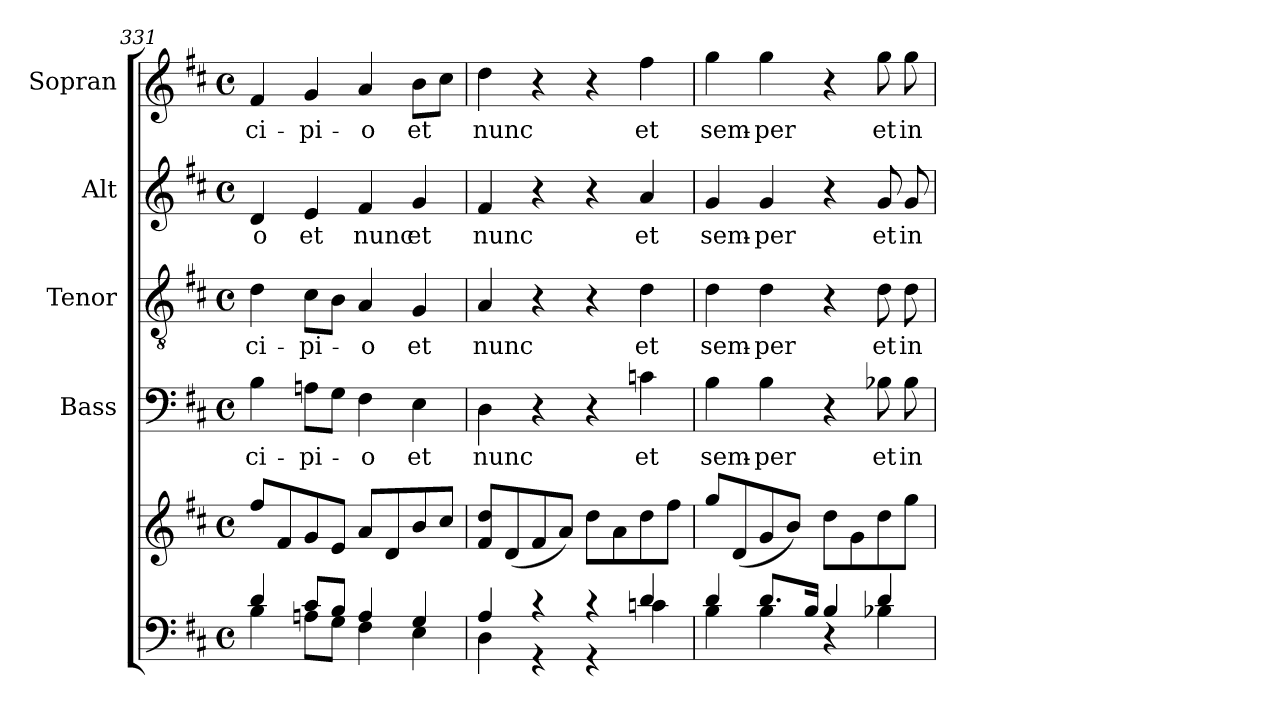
**kern	**kern	**kern	**text	**kern	**text	**kern	**text	**kern	**text
*part5	*part5	*part4	*part4	*part3	*part3	*part2	*part2	*part1	*part1
*staff6	*staff5	*staff4	*staff4	*staff3	*staff3	*staff2	*staff2	*staff1	*staff1
*	*	*I"Bass	*	*I"Tenor	*	*I"Alt	*	*I"Sopran	*
*	*	*I'B	*	*I'T	*	*I'A	*	*I'S	*
*clefF4	*clefG2	*clefF4	*	*clefGv2	*	*clefG2	*	*clefG2	*
*k[f#c#]	*k[f#c#]	*k[f#c#]	*	*k[f#c#]	*	*k[f#c#]	*	*k[f#c#]	*
*D:	*D:	*D:	*	*D:	*	*D:	*	*D:	*
*M4/4	*M4/4	*M4/4	*	*M4/4	*	*M4/4	*	*M4/4	*
*met(c)	*met(c)	*met(c)	*	*met(c)	*	*met(c)	*	*met(c)	*
=331	=331	=331	=331	=331	=331	=331	=331	=331	=331
*^	*	*	*	*	*	*	*	*	*
!	!	!	!	!LO:LY:b	!	!LO:LY:b	!	!LO:LY:b	!	!LO:LY:b
4d/	4B\	8ff#/L	4B\	-ci-	4d\	-ci-	4d/	-o	4f#/	-ci-
.	.	8f#/	.	.	.	.	.	.	.	.
!	!	!	!	!LO:LY:b	!	!LO:LY:b	!	!LO:LY:b	!	!LO:LY:b
8c#/L	8An\L	8g/	8An\L	-pi-	8c#\L	-pi-	4e/	et	4g/	-pi-
8B/J	8G\J	8e/J	8G\J	.	8B\J	.	.	.	.	.
!	!	!	!	!LO:LY:b	!	!LO:LY:b	!	!LO:LY:b	!	!LO:LY:b
4A/	4F#\	8a/L	4F#\	-o	4A/	-o	4f#/	nunc	4a/	-o
.	.	8d/	.	.	.	.	.	.	.	.
!	!	!	!	!LO:LY:b	!	!LO:LY:b	!	!LO:LY:b	!	!LO:LY:b
4G/	4E\	8b/	4E\	et	4G/	et	4g/	et	8b\L	et
.	.	8cc#/J	.	.	.	.	.	.	8cc#\J	.
=332	=332	=332	=332	=332	=332	=332	=332	=332	=332	=332
!	!	!	!	!LO:LY:b	!	!LO:LY:b	!	!LO:LY:b	!	!LO:LY:b
4A/	4D\	8f#/ 8dd/L	4D\	nunc	4A/	nunc	4f#/	nunc	4dd\	nunc
.	.	(<8d/	.	.	.	.	.	.	.	.
4r	4r	8f#/	4r	.	4r	.	4r	.	4r	.
.	.	8a/J)	.	.	.	.	.	.	.	.
4r	4r	8dd\L	4r	.	4r	.	4r	.	4r	.
.	.	8a\	.	.	.	.	.	.	.	.
!	!	!	!	!LO:LY:b	!	!LO:LY:b	!	!LO:LY:b	!	!LO:LY:b
4d/	4cn\	8dd\	4cn\	et	4d\	et	4a/	et	4ff#\	et
.	.	8ff#\J	.	.	.	.	.	.	.	.
=333	=333	=333	=333	=333	=333	=333	=333	=333	=333	=333
!	!	!	!	!LO:LY:b	!	!LO:LY:b	!	!LO:LY:b	!	!LO:LY:b
4d/	4B\	8gg/L	4B\	sem-	4d\	sem-	4g/	sem-	4gg\	sem-
.	.	(<8d/	.	.	.	.	.	.	.	.
!	!	!	!	!LO:LY:b	!	!LO:LY:b	!	!LO:LY:b	!	!LO:LY:b
8.d/L	4B\	8g/	4B\	-per	4d\	-per	4g/	-per	4gg\	-per
.	.	8b/J)	.	.	.	.	.	.	.	.
16B/Jk	.	.	.	.	.	.	.	.	.	.
4B/	4rC	8dd\L	4r	.	4r	.	4r	.	4r	.
.	.	8g\	.	.	.	.	.	.	.	.
!	!	!	!	!LO:LY:b	!	!LO:LY:b	!	!LO:LY:b	!	!LO:LY:b
4d/	4B-X\	8dd\	8B-X\	et	8d\	et	8g/	et	8gg\	et
!	!	!	!	!LO:LY:b	!	!LO:LY:b	!	!LO:LY:b	!	!LO:LY:b
.	.	8gg\J	8B-\	in	8d\	in	8g/	in	8gg\	in
*v	*v	*	*	*	*	*	*	*	*	*
=	=	=	=	=	=	=	=	=	=
*-	*-	*-	*-	*-	*-	*-	*-	*-	*-
